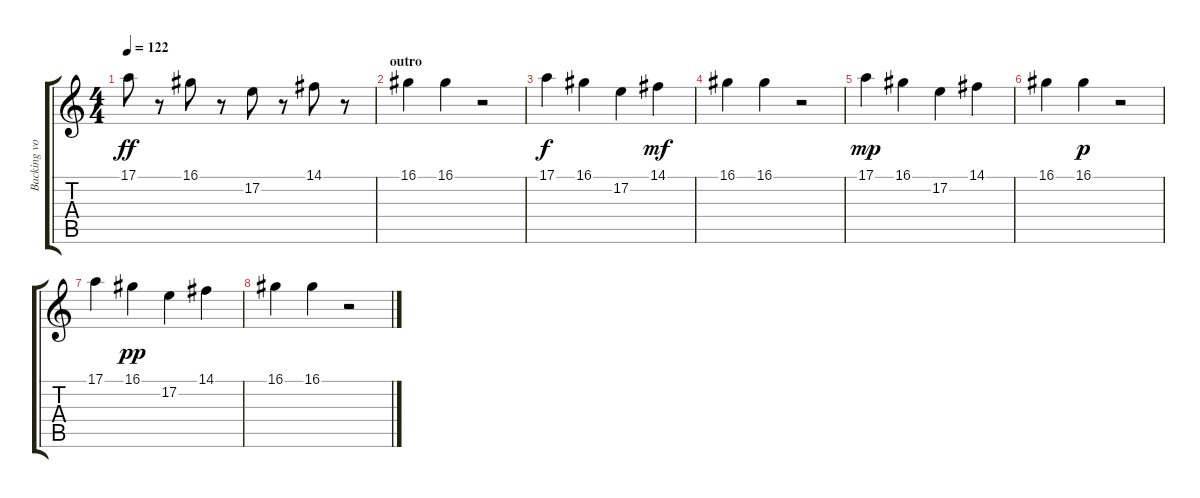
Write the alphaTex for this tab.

\track ("Backing vocals" "Backing vo") {instrument voiceoohs}
\staff {score tabs}
\tuning (E4 B3 G3 D3 A2 E2) {hide}
\ts (4 4)
\tempo 122
\clef g2
\ks c
17.1.8{dy ff} r.8 16.1.8 r.8 17.2.8 r.8 14.1.8 r.8 |
\section ("" "outro")
16.1.4{volume 8} 16.1.4 r.2 |
17.1.4{dy f} 16.1.4 17.2.4 14.1.4{dy mf} |
16.1.4 16.1.4 r.2 |
17.1.4{dy mp} 16.1.4 17.2.4 14.1.4 |
16.1.4{volume 0} 16.1.4{dy p} r.2 |
17.1.4 16.1.4{dy pp} 17.2.4 14.1.4 |
16.1.4 16.1.4 r.2
